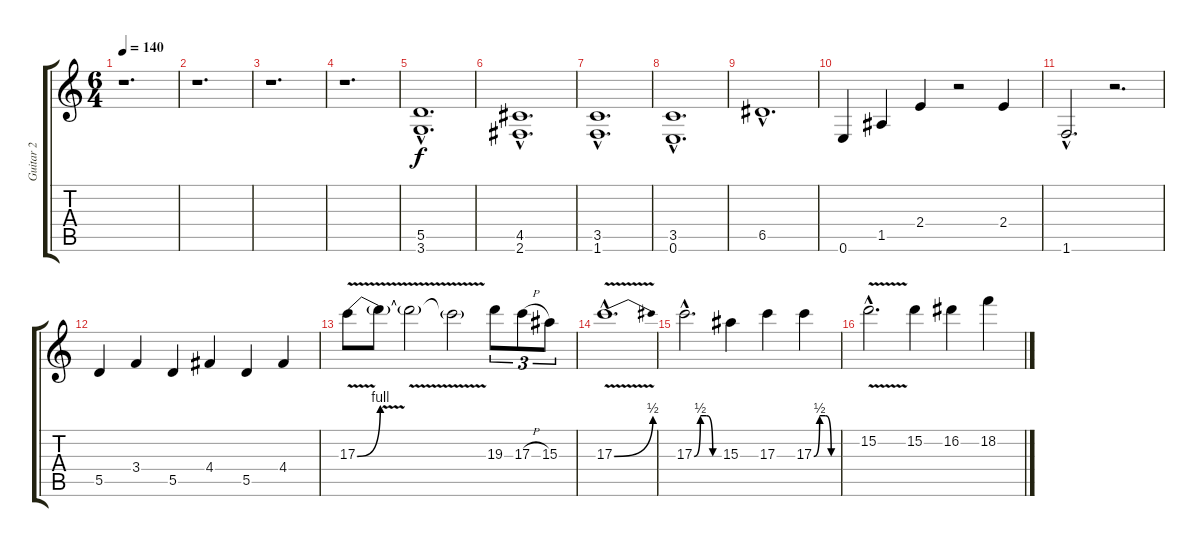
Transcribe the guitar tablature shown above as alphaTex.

\track ("Guitar 2" "Guitar 2") {instrument electricguitarclean}
\staff {score tabs}
\tuning (E4 B3 G3 D3 A2 E2) {hide}
\ts (6 4)
\tempo 140
\clef g2
\ks c
r.1{d dy f} |
r.1{d} |
r.1{d} |
r.1{d} |
(5.5{hac} 3.6{hac}).1{d} |
(4.5{hac} 2.6{hac}).1{d} |
(3.5{hac} 1.6{hac}).1{d} |
(3.5{hac} 0.6{hac}).1{d} |
6.5{hac}.1{d} |
0.6.4 1.5.4 2.4.4 r.2 2.4.4 |
1.6{hac}.2{d} r.2{d} |
5.5.4 3.4.4 5.5.4 4.4.4 5.5.4 4.4.4 |
17.3{be (bend 0 0 60 4) v}.8 17.3{v t}.8 17.3{v t}.2 17.3{v t}.2 19.3.8{tu (3 2)} 17.3{h}.8{tu (3 2)} 15.3.8{tu (3 2)} |
17.3{be (bend 0 0 60 2) v hac}.1{d} |
17.3{be (custom 0 0 15 2 30 2 45 0 60 0) hac}.2{d} 15.3.4 17.3.4 17.3{be (custom 0 0 15 2 30 2 45 0 60 0)}.4 |
15.2{v hac}.2{d} 15.2.4 16.2.4 18.2.4
